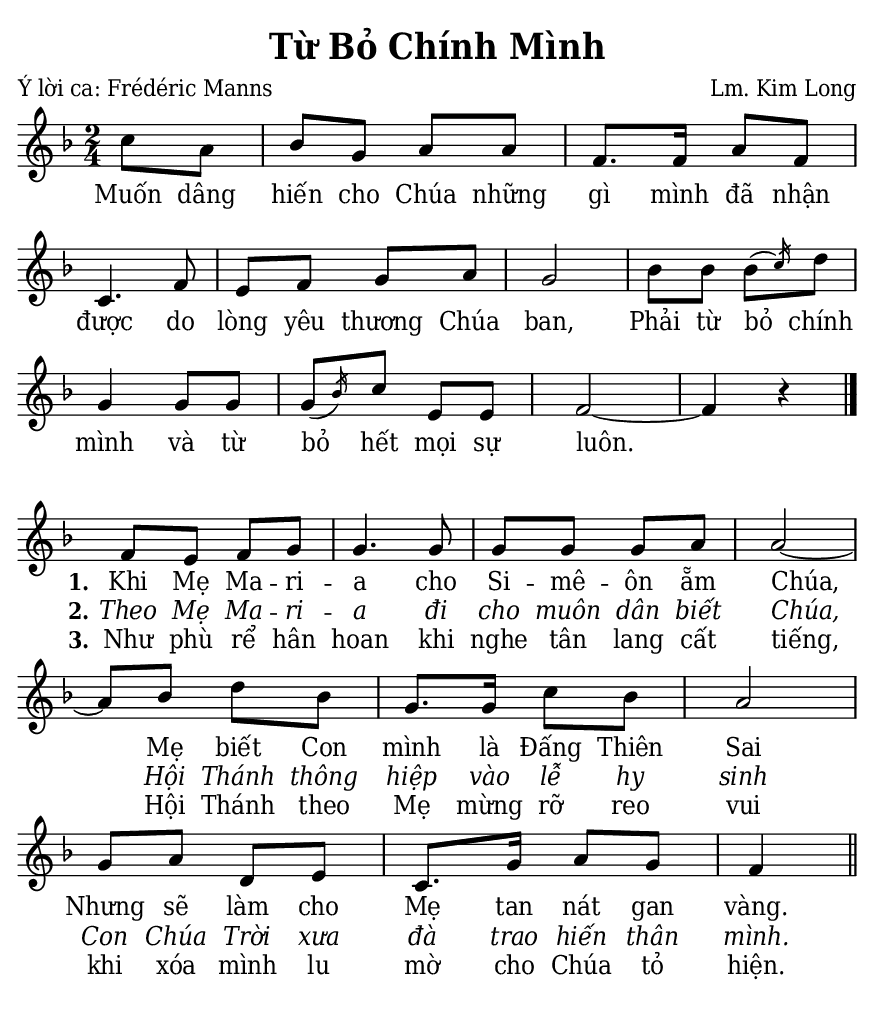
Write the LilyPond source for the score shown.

% Cài đặt chung
\version "2.24.3"
\include "english.ly"

\header {
  title = "Từ Bỏ Chính Mình"
  poet = "Ý lời ca: Frédéric Manns"
  composer = "Lm. Kim Long"
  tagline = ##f
}

% Nhạc
nhacPhanMot = \relative c'' {
  \key f \major
  \time 2/4
  \partial 4 c8 a |
  bf g a a |
  f8. f16 a8 f |
  c4. f8 |
  e f g a |
  g2 |
  bf8 bf
  \afterGrace bf8 ({
    \override Flag.stroke-style = #"grace"
    c16)}
  \revert Flag.stroke-style
  d8 |
  g,4 g8 g |
  \afterGrace g8 ({
    \override Flag.stroke-style = #"grace"
    bf16)}
  \revert Flag.stroke-style
  c8 e, e |
  f2 ~ |
  f4 r \bar "|."
}

nhacPhanHai = \relative c' {
  \key f \major
  \time 2/4
  f8 e f g |
  g4. g8 |
  g g g a |
  a2 ~ |
  a8 bf d bf |
  g8. g16 c8 bf |
  a2 |
  g8 a d, e |
  c8. g'16 a8 g |
  f4 \bar "||"
}

% Lời
loiPhanMot = \lyricmode {
  Muốn dâng hiến cho Chúa những gì mình đã nhận được
  do lòng yêu thương Chúa ban,
  Phải từ bỏ chính mình và từ bỏ hết mọi sự luôn.
}

loiPhanHai = \lyricmode {
  <<
    {
      \set stanza = "1."
      Khi Mẹ Ma -- ri -- a cho Si -- mê -- ôn ẵm Chúa,
      Mẹ biết Con mình là Đấng Thiên Sai
      Nhưng sẽ làm cho Mẹ tan nát gan vàng.
    }
    \new Lyrics {
	    \set associatedVoice = "beSop"
	    \set stanza = "2."
      \override Lyrics.LyricText.font-shape = #'italic
      Theo Mẹ Ma -- ri -- a đi cho muôn dân biết Chúa,
      Hội Thánh thông hiệp vào lễ hy sinh
      Con Chúa Trời xưa đà trao hiến thân mình.
    }
    \new Lyrics {
	    \set associatedVoice = "beSop"
	    \set stanza = "3."
      Như phù rể hân hoan khi nghe tân lang cất tiếng,
      Hội Thánh theo Mẹ mừng rỡ reo vui
      khi xóa mình lu mờ cho Chúa tỏ hiện.
    }
  >>
}

% Dàn trang
\paper {
  #(set-paper-size "a5")
  top-margin = 3\mm
  bottom-margin = 3\mm
  left-margin = 3\mm
  right-margin = 3\mm
  indent = #0
  #(define fonts
	 (make-pango-font-tree "Deja Vu Serif Condensed"
	 		       "Deja Vu Serif Condensed"
			       "Deja Vu Serif Condensed"
			       (/ 20 20)))
  print-page-number = ##f
}

\score {
  <<
    \new Staff <<
        \clef treble
        \new Voice = beSop {
          \nhacPhanMot
        }
      \new Lyrics \lyricsto beSop \loiPhanMot
    >>
  >>
  \layout {
    \override Lyrics.LyricSpace.minimum-distance = #1.5
    \override Score.BarNumber.break-visibility = ##(#f #f #f)
    \override Score.SpacingSpanner.uniform-stretching = ##t
    \override LyricHyphen.minimum-distance = #1
    ragged-last = ##f
  }
}

\score {
  <<
    \new Staff <<
        \clef treble
        \new Voice = beSop {
          \nhacPhanHai
        }
      \new Lyrics \lyricsto beSop \loiPhanHai
    >>
  >>
  \layout {
    \override Staff.TimeSignature.transparent = ##t
    \override Lyrics.LyricSpace.minimum-distance = #1.5
    \override Score.BarNumber.break-visibility = ##(#f #f #f)
    \override Score.SpacingSpanner.uniform-stretching = ##t
    ragged-last = ##f
  }
}
